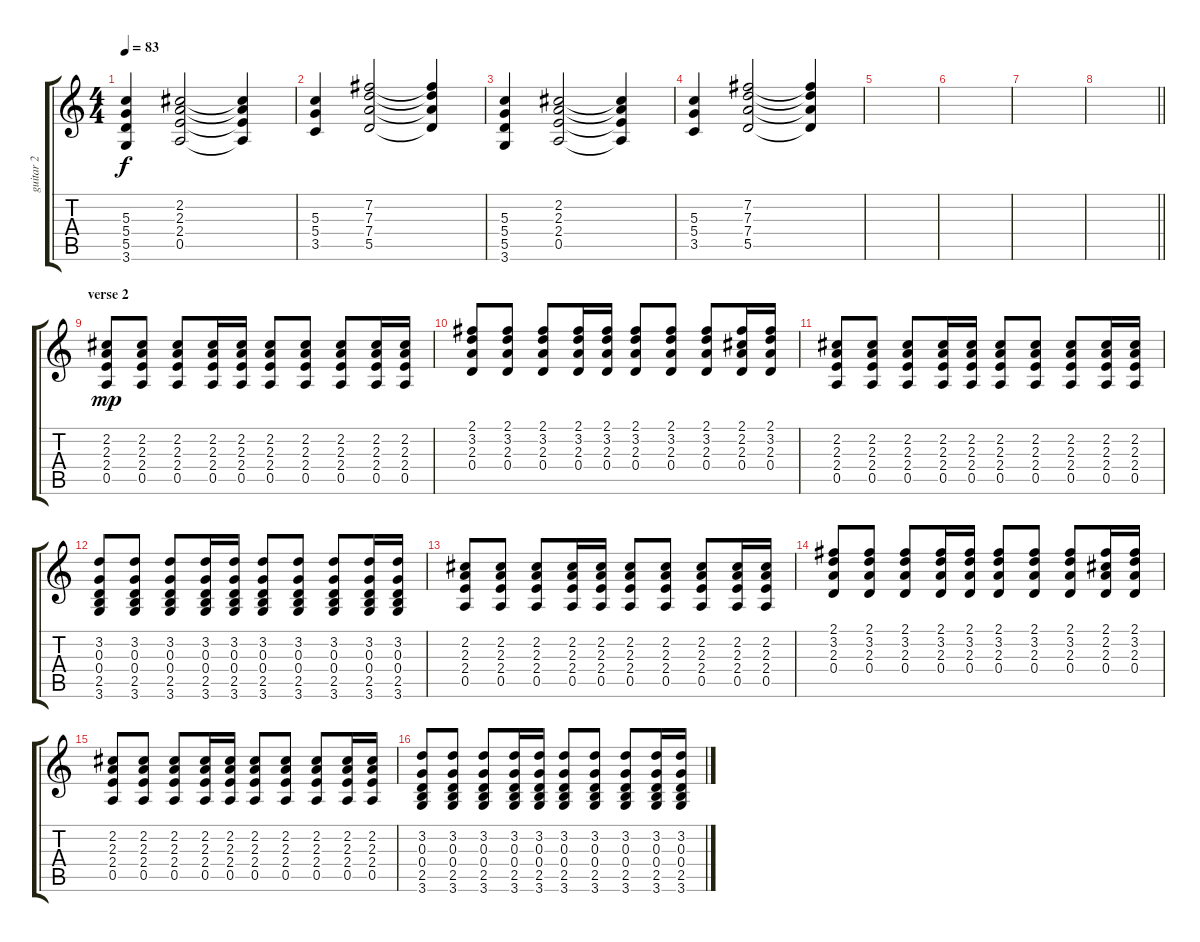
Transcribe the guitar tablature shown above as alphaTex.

\track ("guitar 2" "guitar 2") {instrument overdrivenguitar}
\staff {score tabs}
\tuning (E4 B3 G3 D3 A2 E2) {hide}
\ts (4 4)
\tempo 83
\clef g2
\ks c
(5.3 5.4 5.5 3.6).4{dy f} (2.2 2.3 2.4 0.5).2 (2.2{t} 2.3{t} 2.4{t} 0.5{t}).4 |
(5.3 5.4 3.5).4 (7.2 7.3 7.4 5.5).2 (7.2{t} 7.3{t} 7.4{t} 5.5{t}).4 |
(5.3 5.4 5.5 3.6).4 (2.2 2.3 2.4 0.5).2 (2.2{t} 2.3{t} 2.4{t} 0.5{t}).4 |
(5.3 5.4 3.5).4 (7.2 7.3 7.4 5.5).2 (7.2{t} 7.3{t} 7.4{t} 5.5{t}).4 |
|
|
|
\barLineRight lightlight
|
\section ("" "verse 2")
(2.2 2.3 2.4 0.5).8{dy mp volume 8 instrument overdrivenguitar} (2.2 2.3 2.4 0.5).8 (2.2 2.3 2.4 0.5).8 (2.2 2.3 2.4 0.5).16 (2.2 2.3 2.4 0.5).16 (2.2 2.3 2.4 0.5).8 (2.2 2.3 2.4 0.5).8 (2.2 2.3 2.4 0.5).8 (2.2 2.3 2.4 0.5).16 (2.2 2.3 2.4 0.5).16 |
(2.1 3.2 2.3 0.4).8 (2.1 3.2 2.3 0.4).8 (2.1 3.2 2.3 0.4).8 (2.1 3.2 2.3 0.4).16 (2.1 3.2 2.3 0.4).16 (2.1 3.2 2.3 0.4).8 (2.1 3.2 2.3 0.4).8 (2.1 3.2 2.3 0.4).8 (2.1 2.2 2.3 0.4).16 (2.1 3.2 2.3 0.4).16 |
(2.2 2.3 2.4 0.5).8 (2.2 2.3 2.4 0.5).8 (2.2 2.3 2.4 0.5).8 (2.2 2.3 2.4 0.5).16 (2.2 2.3 2.4 0.5).16 (2.2 2.3 2.4 0.5).8 (2.2 2.3 2.4 0.5).8 (2.2 2.3 2.4 0.5).8 (2.2 2.3 2.4 0.5).16 (2.2 2.3 2.4 0.5).16 |
(3.2 0.3 0.4 2.5 3.6).8 (3.2 0.3 0.4 2.5 3.6).8 (3.2 0.3 0.4 2.5 3.6).8 (3.2 0.3 0.4 2.5 3.6).16 (3.2 0.3 0.4 2.5 3.6).16 (3.2 0.3 0.4 2.5 3.6).8 (3.2 0.3 0.4 2.5 3.6).8 (3.2 0.3 0.4 2.5 3.6).8 (3.2 0.3 0.4 2.5 3.6).16 (3.2 0.3 0.4 2.5 3.6).16 |
(2.2 2.3 2.4 0.5).8 (2.2 2.3 2.4 0.5).8 (2.2 2.3 2.4 0.5).8 (2.2 2.3 2.4 0.5).16 (2.2 2.3 2.4 0.5).16 (2.2 2.3 2.4 0.5).8 (2.2 2.3 2.4 0.5).8 (2.2 2.3 2.4 0.5).8 (2.2 2.3 2.4 0.5).16 (2.2 2.3 2.4 0.5).16 |
(2.1 3.2 2.3 0.4).8 (2.1 3.2 2.3 0.4).8 (2.1 3.2 2.3 0.4).8 (2.1 3.2 2.3 0.4).16 (2.1 3.2 2.3 0.4).16 (2.1 3.2 2.3 0.4).8 (2.1 3.2 2.3 0.4).8 (2.1 3.2 2.3 0.4).8 (2.1 2.2 2.3 0.4).16 (2.1 3.2 2.3 0.4).16 |
(2.2 2.3 2.4 0.5).8 (2.2 2.3 2.4 0.5).8 (2.2 2.3 2.4 0.5).8 (2.2 2.3 2.4 0.5).16 (2.2 2.3 2.4 0.5).16 (2.2 2.3 2.4 0.5).8 (2.2 2.3 2.4 0.5).8 (2.2 2.3 2.4 0.5).8 (2.2 2.3 2.4 0.5).16 (2.2 2.3 2.4 0.5).16 |
(3.2 0.3 0.4 2.5 3.6).8 (3.2 0.3 0.4 2.5 3.6).8 (3.2 0.3 0.4 2.5 3.6).8 (3.2 0.3 0.4 2.5 3.6).16 (3.2 0.3 0.4 2.5 3.6).16 (3.2 0.3 0.4 2.5 3.6).8 (3.2 0.3 0.4 2.5 3.6).8 (3.2 0.3 0.4 2.5 3.6).8 (3.2 0.3 0.4 2.5 3.6).16 (3.2 0.3 0.4 2.5 3.6).16
